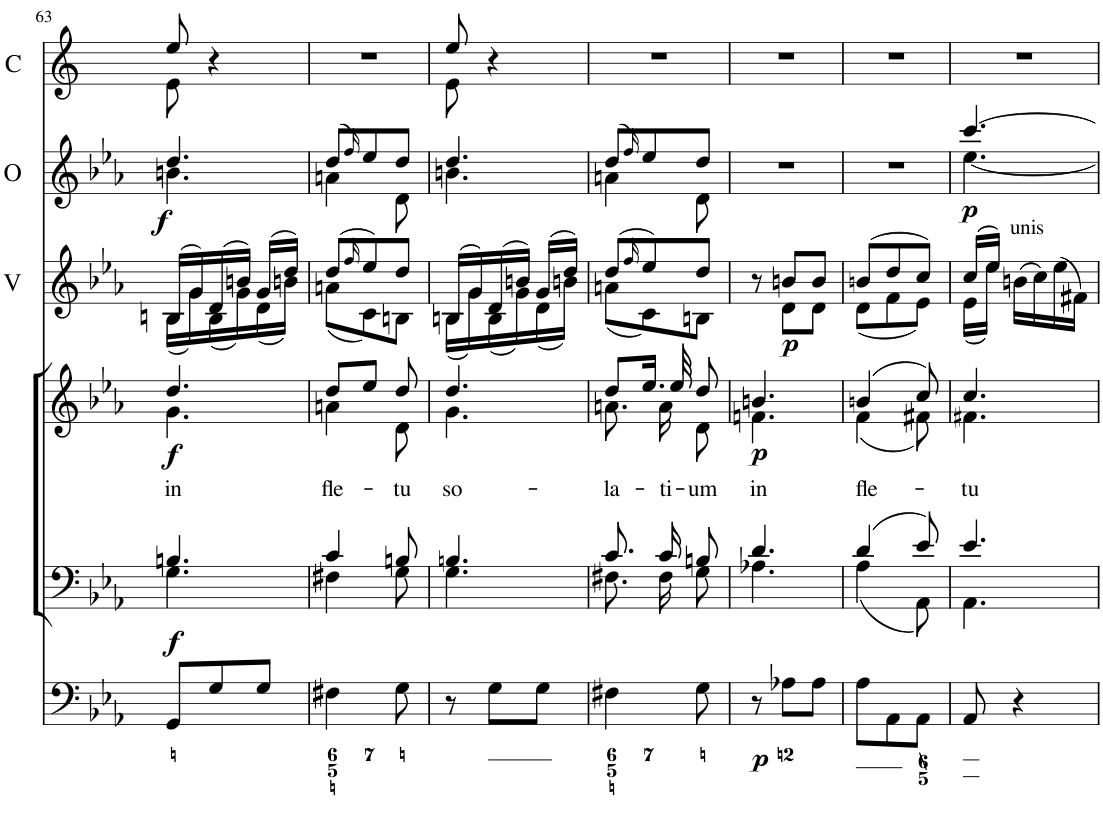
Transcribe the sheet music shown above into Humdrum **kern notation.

**kern	**dynam	**kern	**dynam	**kern	**text	**dynam	**kern	**kern	**dynam	**kern	**dynam	**kern	**dynam	**kern
*part8	*part8	*part7	*part7	*part6	*part6	*part6	*part5	*part4	*part4	*part3	*part3	*part2	*part2	*part1
*staff8	*staff8	*staff7	*staff7	*staff6	*staff6	*staff6	*staff5	*staff4	*staff4	*staff3	*staff3	*staff2	*staff2	*staff1
*I"Organ	*	*I"Voice	*	*I"Voice	*	*	*I"Violin	*I"Violin	*	*I"Violini	*	*I"Oboi	*	*I"Corni in Eb
*	*	*	*	*	*	*	*I'Vln.	*I'Vln.	*	*I'V	*	*I'O	*	*I'C
!!LO:PB:g=z
*clefF4	*	*clefF4	*	*clefG2	*	*	*clefG2	*clefG2	*	*clefG2	*	*clefG2	*	*clefG2
*	*	*	*	*	*	*	*	*	*	*	*	*	*	*Trd5c9
*k[b-e-a-]	*	*k[b-e-a-]	*	*k[b-e-a-]	*	*	*k[b-e-a-]	*k[b-e-a-]	*	*k[b-e-a-]	*	*k[b-e-a-]	*	*k[]
*M3/8	*	*M3/8	*	*M3/8	*	*	*M3/8	*M3/8	*	*M3/8	*	*M3/8	*	*M3/8
=63	=63	=63	=63	=63	=63	=63	=63	=63	=63	=63	=63	=63	=63	=63
*	*	*^	*	*^	*	*	*	*	*	*	*	*	*	*
!	!	!	!	!LO:DY:b	!	!	!LO:LY:b	!LO:DY:b	!	!	!	!	!	!	!LO:DY:b	!
*	*	*	*	*	*	*	*	*	*	*	*	*^	*	*^	*	*^
8GG/L	.	4.Bn/	4.G\	f	4.dd/	4.g\	in	f	(16Bn	(16Bn	.	(16Bn/LL	(16B\LL	.	4.dd/	4.bn\	f	8ee/	8e\
.	.	.	.	.	.	.	.	.	16g)	16g)	.	16g/)	16g\)	.	.	.	.	.	.
8G/	.	.	.	.	.	.	.	.	(16B	(16d	.	(16d/	(16B\	.	.	.	.	4r	4ryy
.	.	.	.	.	.	.	.	.	16g)	16bn)	.	16bn/JJ)	16g\)	.	.	.	.	.	.
8G/J	.	.	.	.	.	.	.	.	(16d	(16g	.	(16g/LL	(16d\	.	.	.	.	.	.
.	.	.	.	.	.	.	.	.	16bn)	16dd)	.	16dd/JJ)	16bn\JJ)	.	.	.	.	.	.
*	*	*	*	*	*	*	*	*	*	*	*	*	*	*	*	*	*	*v	*v
=64	=64	=64	=64	=64	=64	=64	=64	=64	=64	=64	=64	=64	=64	=64	=64	=64	=64	=64
!	!	!	!	!	!	!	!LO:LY:b	!	!	!	!	!	!	!	!	!	!	!
4F#X\	.	4c/	4F#X\	.	8dd/L	4an\	fle-	.	(8an	(8dd	.	(8dd/L	(8an\L	.	(8dd/L	4an\	.	4.r
.	.	.	.	.	.	.	.	.	.	16qff	.	16qff/	.	.	16qff/)	.	.	.
.	.	.	.	.	8ee-/J	.	.	.	8c)	8ee-)	.	8ee-/)	8c\)	.	8ee-/	.	.	.
!	!	!	!	!	!	!	!LO:LY:b	!	!	!	!	!	!	!	!	!	!	!
8G\	.	8Bn/	8G\	.	8dd/	8d\	-tu	.	8Bn	8dd	.	8dd/J	8Bn\J	.	8dd/J	8d\	.	.
=65	=65	=65	=65	=65	=65	=65	=65	=65	=65	=65	=65	=65	=65	=65	=65	=65	=65	=65
!	!	!	!	!	!	!	!LO:LY:b	!	!	!	!	!	!	!	!	!	!	!
*	*	*	*	*	*	*	*	*	*	*	*	*	*	*	*	*	*	*^
8r	.	4.Bn/	4.G\	.	4.dd/	4.g\	so-	.	(16Bn	(16Bn	.	(16Bn/LL	(16B\LL	.	4.dd/	4.bn\	.	8ee/	8e\
.	.	.	.	.	.	.	.	.	16g)	16g)	.	16g/)	16g\)	.	.	.	.	.	.
8G\L	.	.	.	.	.	.	.	.	(16B	(16d	.	(16d/	(16B\	.	.	.	.	4r	4ryy
.	.	.	.	.	.	.	.	.	16g)	16bn)	.	16bn/JJ)	16g\)	.	.	.	.	.	.
8G\J	.	.	.	.	.	.	.	.	(16d	(16g	.	(16g/LL	(16d\	.	.	.	.	.	.
.	.	.	.	.	.	.	.	.	16bn)	16dd)	.	16dd/JJ)	16bn\JJ)	.	.	.	.	.	.
*	*	*	*	*	*	*	*	*	*	*	*	*	*	*	*	*	*	*v	*v
=66	=66	=66	=66	=66	=66	=66	=66	=66	=66	=66	=66	=66	=66	=66	=66	=66	=66	=66
!	!	!	!	!	!	!	!LO:LY:b	!	!	!	!	!	!	!	!	!	!	!
4F#X\	.	8.c/L	8.F#X\L	.	8dd/L	8.an\	-la-	.	(8an	(8dd	.	(8dd/L	(8an\L	.	(8dd/L	4an\	.	4.r
.	.	.	.	.	.	.	.	.	.	16qff	.	16qff/	.	.	16qff/)	.	.	.
.	.	.	.	.	16.ee-/Jk	.	.	.	8c)	8ee-)	.	8ee-/)	8c\)	.	8ee-/	.	.	.
!	!	!	!	!	!	!	!LO:LY:b	!	!	!	!	!	!	!	!	!	!	!
.	.	16c/K	16F#\K	.	.	16a\	-ti-	.	.	.	.	.	.	.	.	.	.	.
.	.	.	.	.	32ee-/	.	.	.	.	.	.	.	.	.	.	.	.	.
!	!	!	!	!	!	!	!LO:LY:b	!	!	!	!	!	!	!	!	!	!	!
8G\	.	8Bn/J	8G\J	.	8dd/	8d\	-um	.	8Bn	8dd	.	8dd/J	8Bn\J	.	8dd/J	8d\	.	.
=67	=67	=67	=67	=67	=67	=67	=67	=67	=67	=67	=67	=67	=67	=67	=67	=67	=67	=67
!	!LO:DY:b	!	!	!	!	!	!LO:LY:b	!LO:DY:b	!	!	!	!	!	!	!	!	!	!
*	*	*	*	*	*	*	*	*	*	*	*	*	*	*	*v	*v	*	*
8r	p	4.d/	4.A-X\	.	4.bn/	4.fn\	in	p	8r	8r	.	8r	8ryy	.	4.r	.	4.r
!	!	!	!	!	!	!	!	!	!	!	!LO:DY:b	!	!	!LO:DY:b	!	!	!
8A-X\L	.	.	.	.	.	.	.	.	8d	8bn	p	8bn/L	8d\L	p	.	.	.
8A-\J	.	.	.	.	.	.	.	.	8d	8b	.	8b/J	8d\J	.	.	.	.
=68	=68	=68	=68	=68	=68	=68	=68	=68	=68	=68	=68	=68	=68	=68	=68	=68	=68
!	!	!	!	!	!	!	!LO:LY:b	!	!	!	!	!	!	!	!	!	!
8A-\L	.	(4d/	(4A-\	.	(4bn/	(4f\	fle-	.	(8d	(8bn	.	(8bn/L	(8d\L	.	4.r	.	4.r
8AA-\	.	.	.	.	.	.	.	.	8f	8dd	.	8dd/	8f\	.	.	.	.
8AA-\J	.	8e-/)	8AA-\)	.	8cc/)	8f#X\)	.	.	8e-)	8cc)	.	8cc/J)	8e-\J)	.	.	.	.
=69	=69	=69	=69	=69	=69	=69	=69	=69	=69	=69	=69	=69	=69	=69	=69	=69	=69
!	!	!	!	!	!	!	!LO:LY:b	!	!	!	!	!	!	!	!	!LO:DY:b	!
*	*	*	*	*	*	*	*	*	*	*	*	*	*	*	*^	*	*
8AA-/	.	4.e-/	4.AA-\	.	4.cc/	4.f#X\	-tu	.	16e-	16cc	.	(16cc/LL	(16e-\LL	.	[4.ccc/	[4.ee-\	p	4.r
.	.	.	.	.	.	.	.	.	16ee-	16ee-	.	16ee-/JJ)	16ee-\JJ)	.	.	.	.	.
!	!	!	!	!	!	!	!	!	!	!	!	!LO:TX:a:t=unis	!	!	!	!	!	!
!	!	!	!	!	!	!	!	!	!	!LO:TX:a:t=unis	!	!	!	!	!	!	!	!
!	!	!	!	!	!	!	!	!	!LO:TX:a:t=unis	!	!	!	!	!	!	!	!	!
4r	.	.	.	.	.	.	.	.	(16bnLL	(16bnLL	.	(16bn\LL	4ryy	.	.	.	.	.
.	.	.	.	.	.	.	.	.	16cc)	16cc)	.	16cc\)	.	.	.	.	.	.
.	.	.	.	.	.	.	.	.	(16ee-	(16ee-	.	(16ee-\	.	.	.	.	.	.
.	.	.	.	.	.	.	.	.	16f#XJJ)	16f#XJJ)	.	16f#X\JJ)	.	.	.	.	.	.
*	*	*v	*v	*	*	*	*	*	*	*	*	*v	*v	*	*v	*v	*	*
*	*	*	*	*v	*v	*	*	*	*	*	*	*	*	*	*
=	=	=	=	=	=	=	=	=	=	=	=	=	=	=
*-	*-	*-	*-	*-	*-	*-	*-	*-	*-	*-	*-	*-	*-	*-
